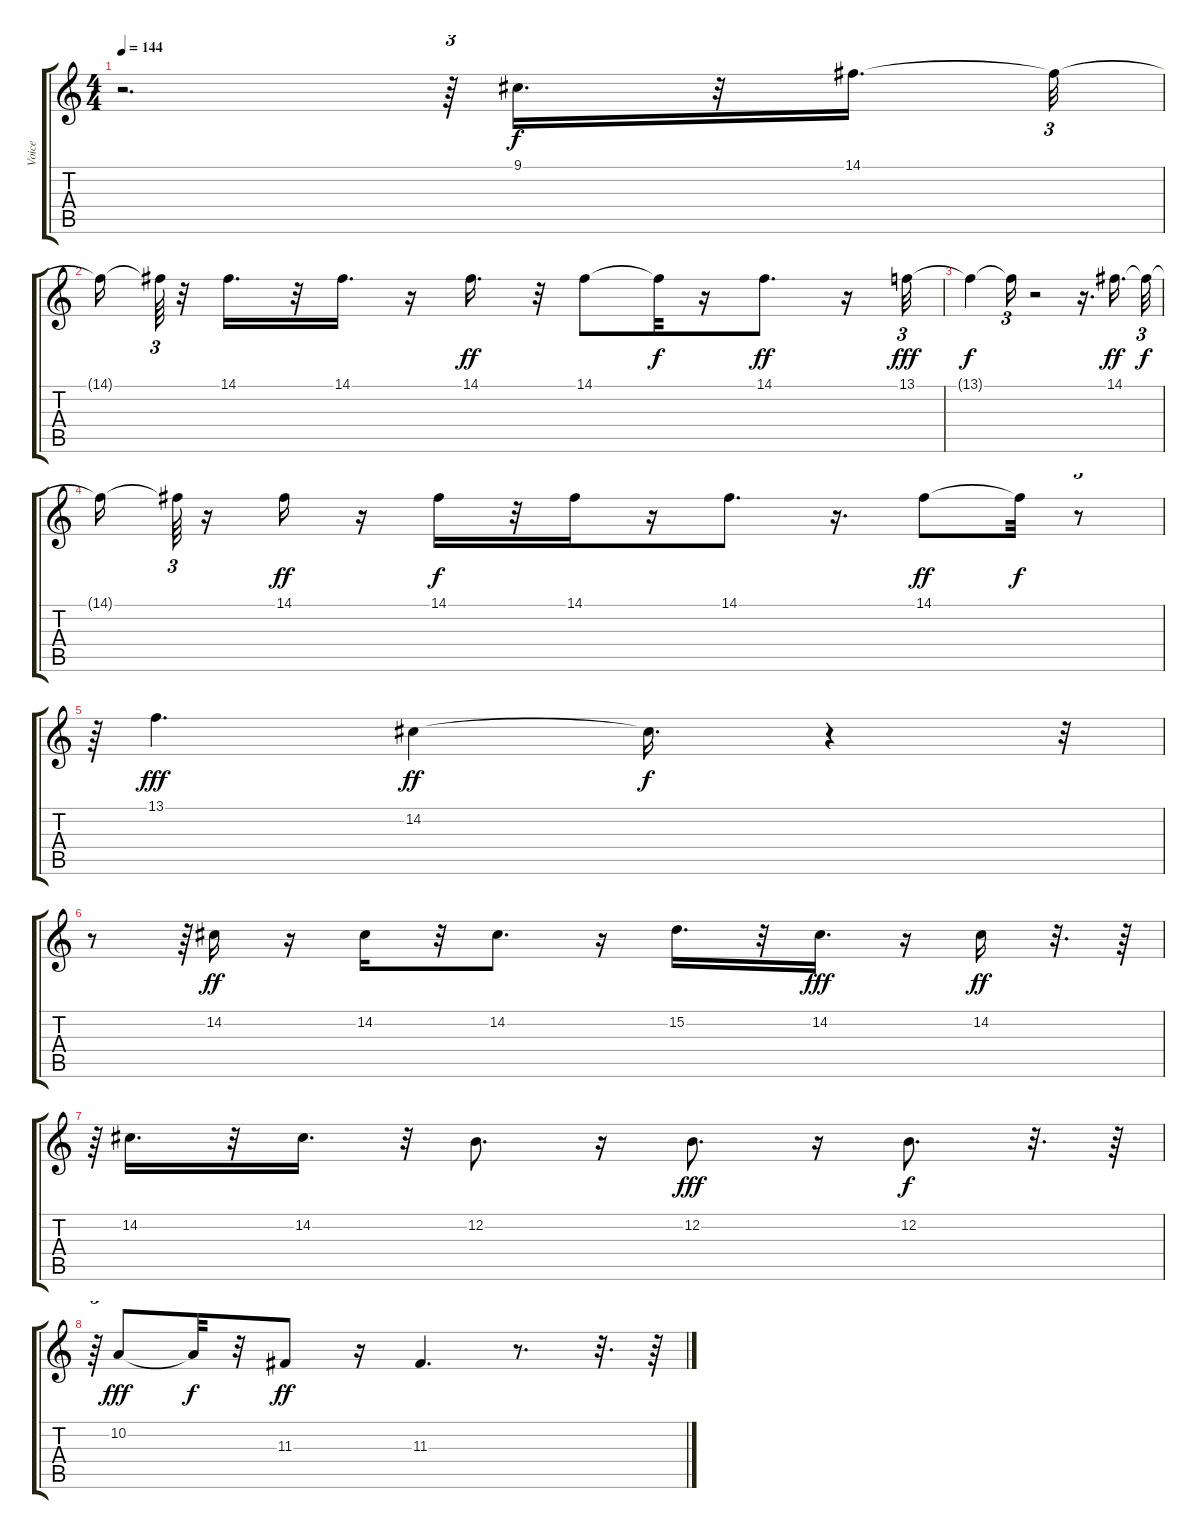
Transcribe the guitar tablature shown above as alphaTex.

\track ("Voice" "Voice") {instrument flute}
\staff {score tabs}
\tuning (E4 B3 G3 D3 A2 E2) {hide}
\ts (4 4)
\tempo 144
\clef g2
\ks c
r.2{d dy ff} r.64{tu (3 2)} 9.1.16{d dy f} r.32 14.1.16{d} 14.1{t}.32{tu (3 2)} |
14.1{t}.16 14.1{t}.64{tu (3 2)} r.32 14.1.16{d} r.32 14.1.16{d} r.16 14.1.16{d dy ff} r.32 14.1.8 14.1{t}.32{dy f} r.16 14.1.8{d dy ff} r.16 13.1.32{tu (3 2) dy fff} |
13.1{t}.4{dy f} 13.1{t}.16{tu (3 2)} r.2 r.16{d} 14.1.16{d dy ff} 14.1{t}.32{tu (3 2) dy f} |
14.1{t}.16 14.1{t}.64{tu (3 2)} r.16 14.1.16{dy ff} r.16 14.1.16{dy f} r.32 14.1.16 r.16 14.1.8{d} r.16{d} 14.1.8{dy ff} 14.1{t}.32{dy f} r.8{tu (3 2)} |
r.64{tu (3 2)} 13.1.4{d dy fff} 14.2.4{dy ff} 14.2{t}.16{d dy f} r.4 r.32{tu (3 2)} |
r.8 r.64{tu (3 2)} 14.2.16{dy ff} r.16 14.2.16 r.32 14.2.8{d} r.16 15.2.16{d} r.32 14.2.16{d dy fff} r.16 14.2.16{dy ff} r.32{d} r.64 |
r.64{tu (3 2)} 14.2.16{d} r.32 14.2.16{d} r.32 12.2.8{d} r.16 12.2.8{d dy fff} r.16 12.2.8{d dy f} r.32{d} r.64 |
r.64{tu (3 2)} 10.2.8{dy fff} 10.2{t}.32{dy f} r.32 11.3.8{dy ff} r.16 11.3.4{d} r.8{d} r.32{d} r.64
